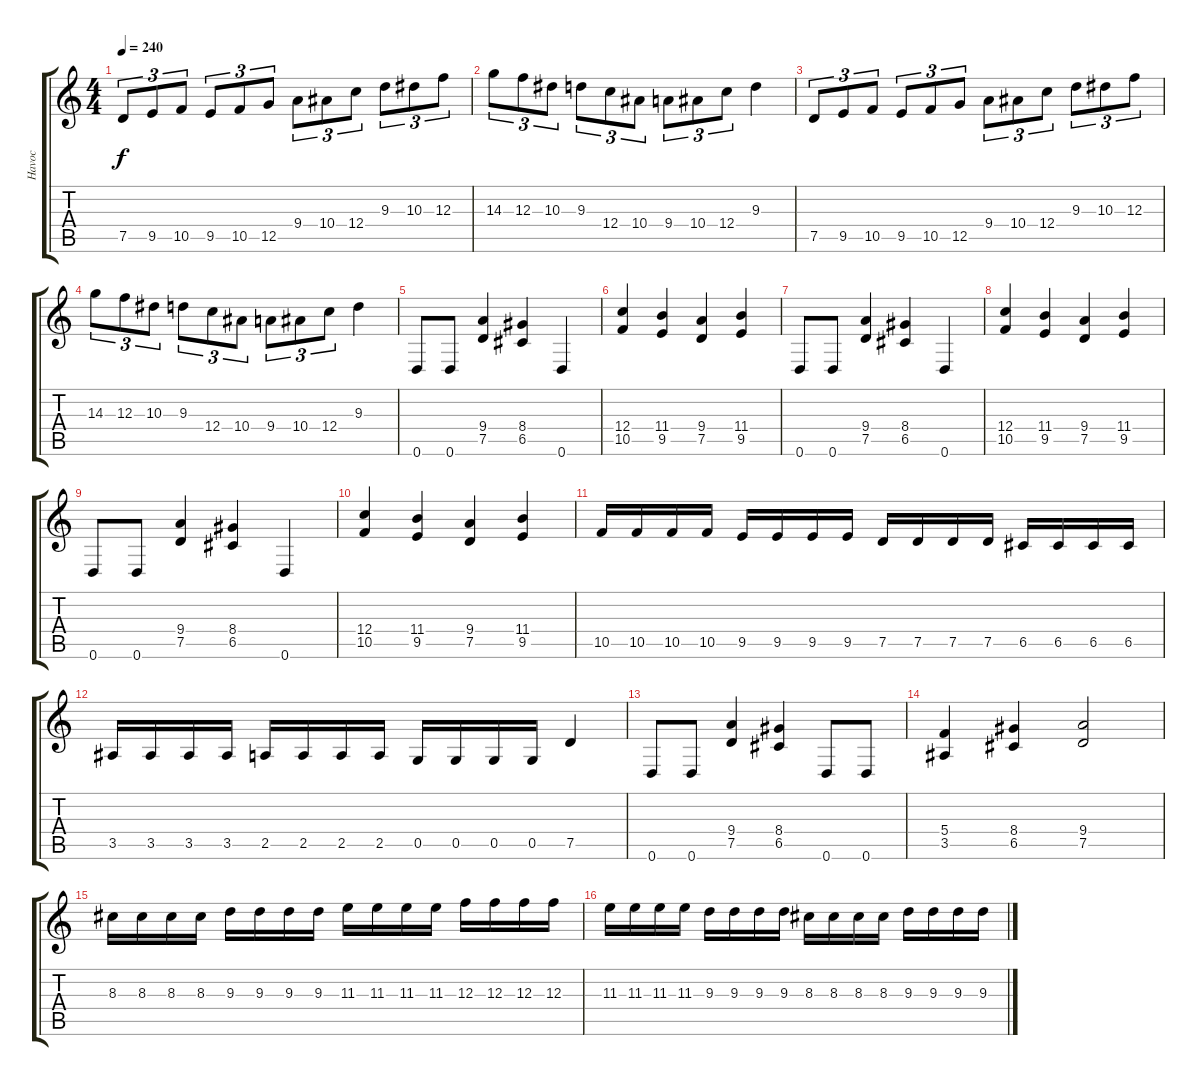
\track ("Havoc" "Havoc") {instrument distortionguitar}
\staff {score tabs}
\tuning (D4 A3 F3 C3 G2 D2) {hide}
\ts (4 4)
\tempo 240
\clef g2
\ks c
7.5.8{tu (3 2) dy f} 9.5.8{tu (3 2)} 10.5.8{tu (3 2)} 9.5.8{tu (3 2)} 10.5.8{tu (3 2)} 12.5.8{tu (3 2)} 9.4.8{tu (3 2)} 10.4.8{tu (3 2)} 12.4.8{tu (3 2)} 9.3.8{tu (3 2)} 10.3.8{tu (3 2)} 12.3.8{tu (3 2)} |
14.3.8{tu (3 2)} 12.3.8{tu (3 2)} 10.3.8{tu (3 2)} 9.3.8{tu (3 2)} 12.4.8{tu (3 2)} 10.4.8{tu (3 2)} 9.4.8{tu (3 2)} 10.4.8{tu (3 2)} 12.4.8{tu (3 2)} 9.3.4 |
7.5.8{tu (3 2)} 9.5.8{tu (3 2)} 10.5.8{tu (3 2)} 9.5.8{tu (3 2)} 10.5.8{tu (3 2)} 12.5.8{tu (3 2)} 9.4.8{tu (3 2)} 10.4.8{tu (3 2)} 12.4.8{tu (3 2)} 9.3.8{tu (3 2)} 10.3.8{tu (3 2)} 12.3.8{tu (3 2)} |
14.3.8{tu (3 2)} 12.3.8{tu (3 2)} 10.3.8{tu (3 2)} 9.3.8{tu (3 2)} 12.4.8{tu (3 2)} 10.4.8{tu (3 2)} 9.4.8{tu (3 2)} 10.4.8{tu (3 2)} 12.4.8{tu (3 2)} 9.3.4 |
0.6.8 0.6.8 (9.4 7.5).4 (8.4 6.5).4 0.6.4 |
(12.4 10.5).4 (11.4 9.5).4 (9.4 7.5).4 (11.4 9.5).4 |
0.6.8 0.6.8 (9.4 7.5).4 (8.4 6.5).4 0.6.4 |
(12.4 10.5).4 (11.4 9.5).4 (9.4 7.5).4 (11.4 9.5).4 |
0.6.8 0.6.8 (9.4 7.5).4 (8.4 6.5).4 0.6.4 |
(12.4 10.5).4 (11.4 9.5).4 (9.4 7.5).4 (11.4 9.5).4 |
10.5.16 10.5.16 10.5.16 10.5.16 9.5.16 9.5.16 9.5.16 9.5.16 7.5.16 7.5.16 7.5.16 7.5.16 6.5.16 6.5.16 6.5.16 6.5.16 |
3.5.16 3.5.16 3.5.16 3.5.16 2.5.16 2.5.16 2.5.16 2.5.16 0.5.16 0.5.16 0.5.16 0.5.16 7.5.4 |
0.6.8 0.6.8 (9.4 7.5).4 (8.4 6.5).4 0.6.8 0.6.8 |
(5.4 3.5).4 (8.4 6.5).4 (9.4 7.5).2 |
8.3.16 8.3.16 8.3.16 8.3.16 9.3.16 9.3.16 9.3.16 9.3.16 11.3.16 11.3.16 11.3.16 11.3.16 12.3.16 12.3.16 12.3.16 12.3.16 |
11.3.16 11.3.16 11.3.16 11.3.16 9.3.16 9.3.16 9.3.16 9.3.16 8.3.16 8.3.16 8.3.16 8.3.16 9.3.16 9.3.16 9.3.16 9.3.16
